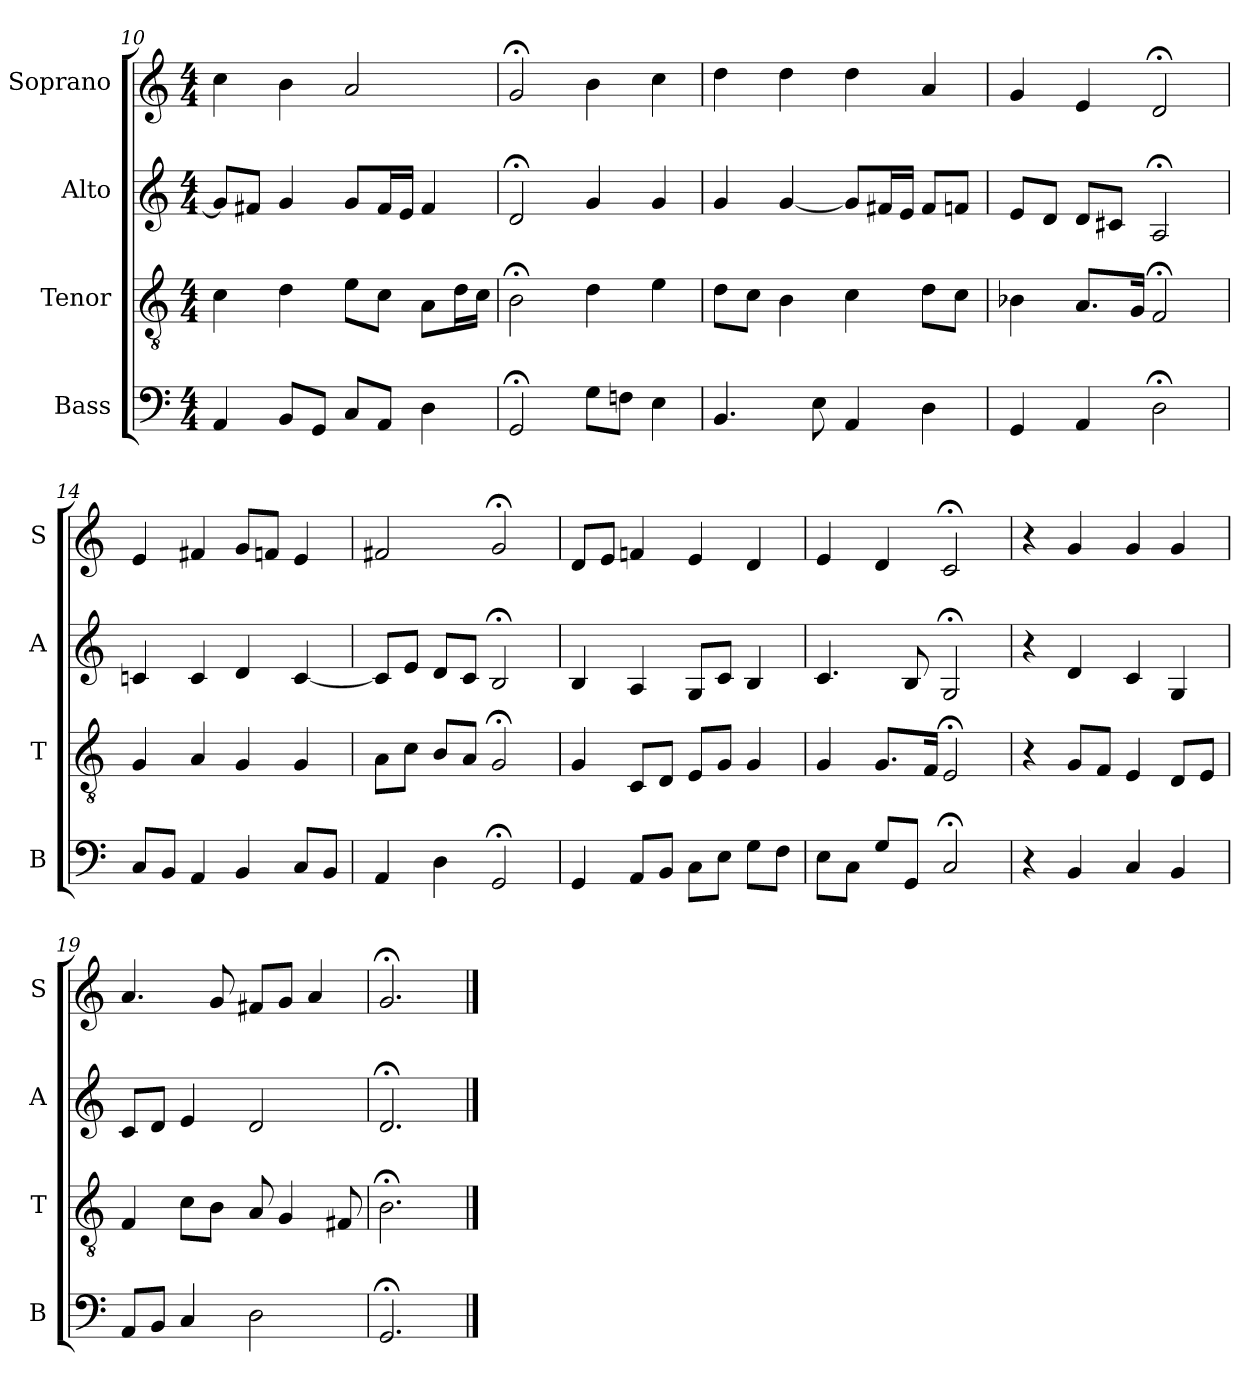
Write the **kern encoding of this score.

**kern	**kern	**kern	**kern
*part4	*part3	*part2	*part1
*staff4	*staff3	*staff2	*staff1
*I"Bass	*I"Tenor	*I"Alto	*I"Soprano
*I'B	*I'T	*I'A	*I'S
*clefF4	*clefGv2	*clefG2	*clefG2
*k[]	*k[]	*k[]	*k[]
*G:mix	*G:mix	*G:mix	*G:mix
*M4/4	*M4/4	*M4/4	*M4/4
=10	=10	=10	=10
4AA	4c	8gL]	4cc
.	.	8f#XJ	.
8BBL	4d	4g	4b
8GGJ	.	.	.
8CL	8eL	8gL	2a
8AAJ	8cJ	16f#L	.
.	.	16eJJ	.
4D	8AL	4f#	.
.	16dL	.	.
.	16cJJ	.	.
=11	=11	=11	=11
2GG;<	2B;<	2d;<	2g;<
8GL	4d	4g	4b
8FnJ	.	.	.
4E	4e	4g	4cc
=12	=12	=12	=12
4.BB	8dL	4g	4dd
.	8cJ	.	.
.	4B	[4g	4dd
8E	.	.	.
4AA	4c	8gL]	4dd
.	.	16f#XL	.
.	.	16eJJ	.
4D	8dL	8f#L	4a
.	8cJ	8fnJ	.
=13	=13	=13	=13
4GG	4B-X	8eL	4g
.	.	8dJ	.
4AA	8.AL	8dL	4e
.	.	8c#XJ	.
.	16GJk	.	.
2D;<	2F;<	2A;<	2d;<
=14	=14	=14	=14
8CL	4G	4cn	4e
8BBJ	.	.	.
4AA	4A	4c	4f#X
4BB	4G	4d	8gL
.	.	.	8fnJ
8CL	4G	[4c	4e
8BBJ	.	.	.
=15	=15	=15	=15
4AA	8AL	8cL]	2f#X
.	8cJ	8eJ	.
4D	8BL	8dL	.
.	8AJ	8cJ	.
2GG;<	2G;<	2B;<	2g;<
=16	=16	=16	=16
4GG	4G	4B	8dL
.	.	.	8eJ
8AAL	8CL	4A	4fn
8BBJ	8DJ	.	.
8CL	8EL	8GL	4e
8EJ	8GJ	8cJ	.
8GL	4G	4B	4d
8FJ	.	.	.
=17	=17	=17	=17
8EL	4G	4.c	4e
8CJ	.	.	.
8GL	8.GL	.	4d
8GGJ	.	8B	.
.	16FJk	.	.
2C;<	2E;<	2G;<	2c;<
=18	=18	=18	=18
4r	4r	4r	4r
4BB	8GL	4d	4g
.	8FJ	.	.
4C	4E	4c	4g
4BB	8DL	4G	4g
.	8EJ	.	.
=19	=19	=19	=19
8AAL	4F	8cL	4.a
8BBJ	.	8dJ	.
4C	8cL	4e	.
.	8BJ	.	8g
2D	8A	2d	8f#XL
.	4G	.	8gJ
.	.	.	4a
.	8F#X	.	.
=20	=20	=20	=20
2.GG;<	2.B;<	2.d;<	2.g;<
==	==	==	==
*-	*-	*-	*-
